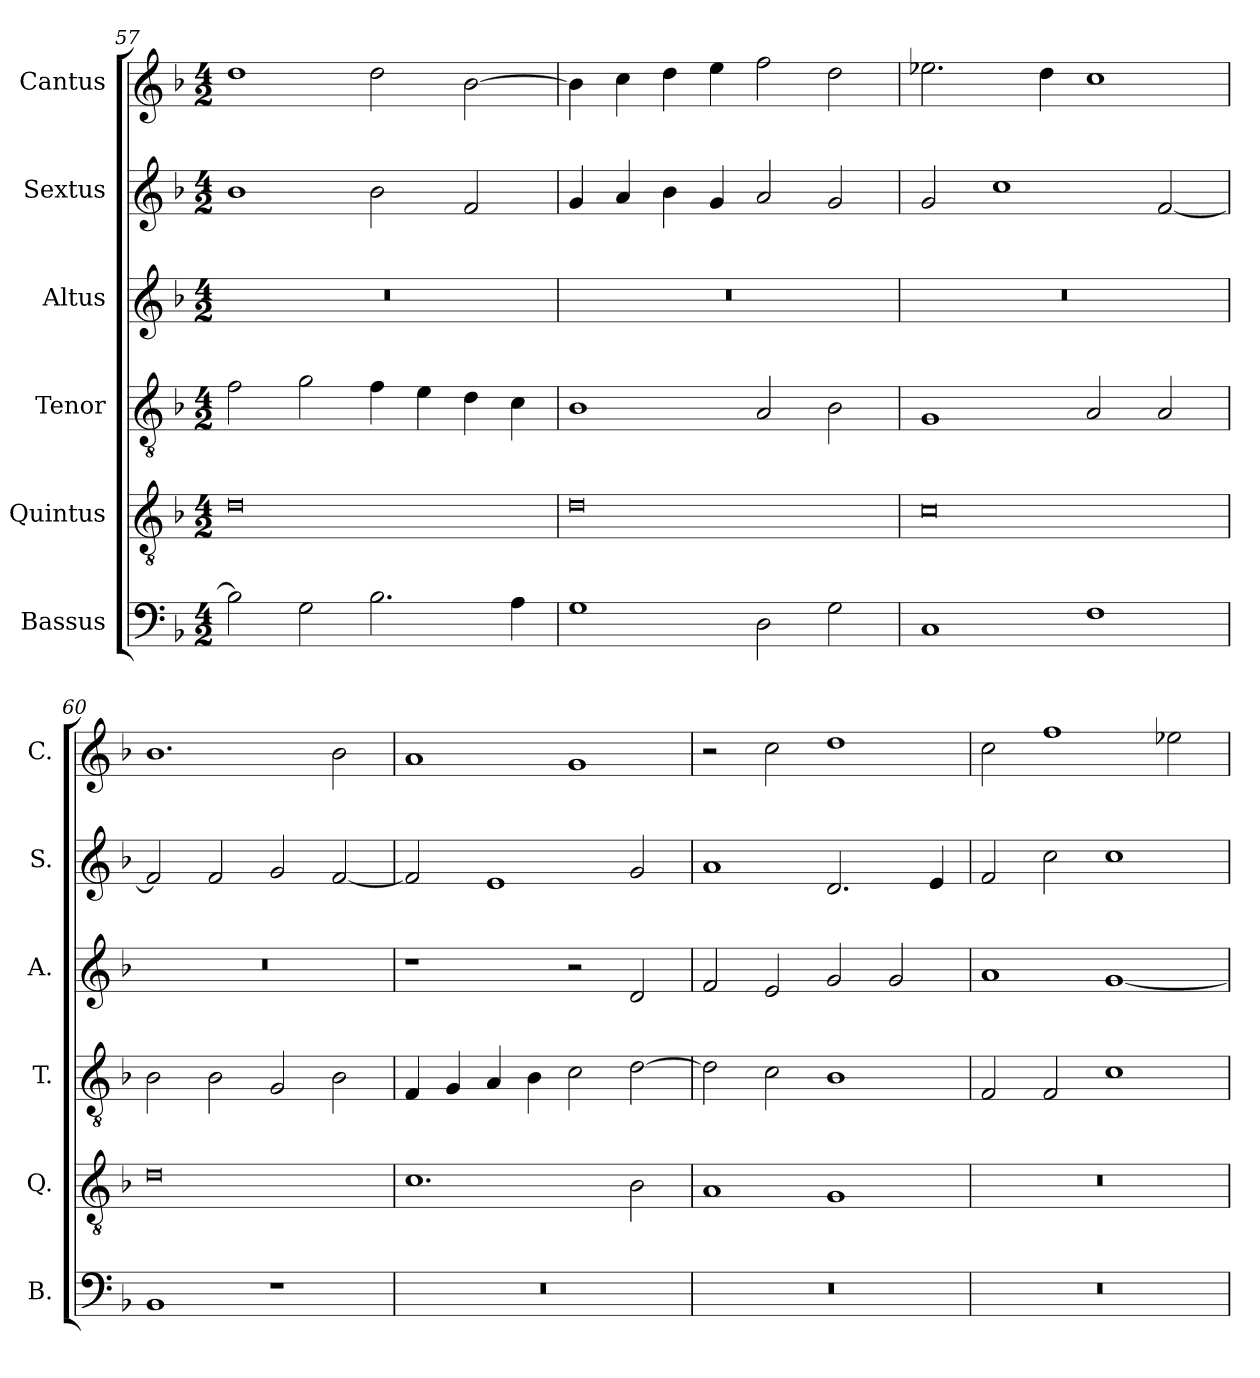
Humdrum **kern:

**kern	**kern	**kern	**kern	**kern	**kern
*part6	*part5	*part4	*part3	*part2	*part1
*staff6	*staff5	*staff4	*staff3	*staff2	*staff1
*I"Bassus	*I"Quintus	*I"Tenor	*I"Altus	*I"Sextus	*I"Cantus
*I'B.	*I'Q.	*I'T.	*I'A.	*I'S.	*I'C.
*clefF4	*clefGv2	*clefGv2	*clefG2	*clefG2	*clefG2
*k[b-]	*k[b-]	*k[b-]	*k[b-]	*k[b-]	*k[b-]
*F:	*F:	*F:	*F:	*F:	*F:
*M4/2	*M4/2	*M4/2	*M4/2	*M4/2	*M4/2
=57	=57	=57	=57	=57	=57
2B-\]	0d	2f\	0r	1b-	1dd
2G\	.	2g\	.	.	.
2.B-\	.	4f\	.	2b-\	2dd\
.	.	4e\	.	.	.
.	.	4d\	.	2f/	[2b-\
4A\	.	4c\	.	.	.
=58	=58	=58	=58	=58	=58
1G	0d	1B-	0r	4g/	4b-\]
.	.	.	.	4a/	4cc\
.	.	.	.	4b-\	4dd\
.	.	.	.	4g/	4ee\
2D\	.	2A/	.	2a/	2ff\
2G\	.	2B-\	.	2g/	2dd\
=59	=59	=59	=59	=59	=59
1C	0c	1G	0r	2g/	2.ee-X\
.	.	.	.	1cc	.
.	.	.	.	.	4dd\
1F	.	2A/	.	.	1cc
.	.	2A/	.	[2f/	.
=60	=60	=60	=60	=60	=60
1BB-	0d	2B-\	0r	2f/]	1.b-
.	.	2B-\	.	2f/	.
1r	.	2G/	.	2g/	.
.	.	2B-\	.	[2f/	2b-\
!!LO:PB:g=z
=61	=61	=61	=61	=61	=61
0r	1.c	4F/	1r	2f/]	1a
.	.	4G/	.	.	.
.	.	4A/	.	1e	.
.	.	4B-\	.	.	.
.	.	2c\	2r	.	1g
.	2B-\	[2d\	2d/	2g/	.
=62	=62	=62	=62	=62	=62
0r	1A	2d\]	2f/	1a	2r
.	.	2c\	2e/	.	2cc\
.	1G	1B-	2g/	2.d/	1dd
.	.	.	2g/	.	.
.	.	.	.	4e/	.
=63	=63	=63	=63	=63	=63
0r	0r	2F/	1a	2f/	2cc\
.	.	2F/	.	2cc\	1ff
.	.	1c	[1g	1cc	.
.	.	.	.	.	2ee-X\
=	=	=	=	=	=
*-	*-	*-	*-	*-	*-
